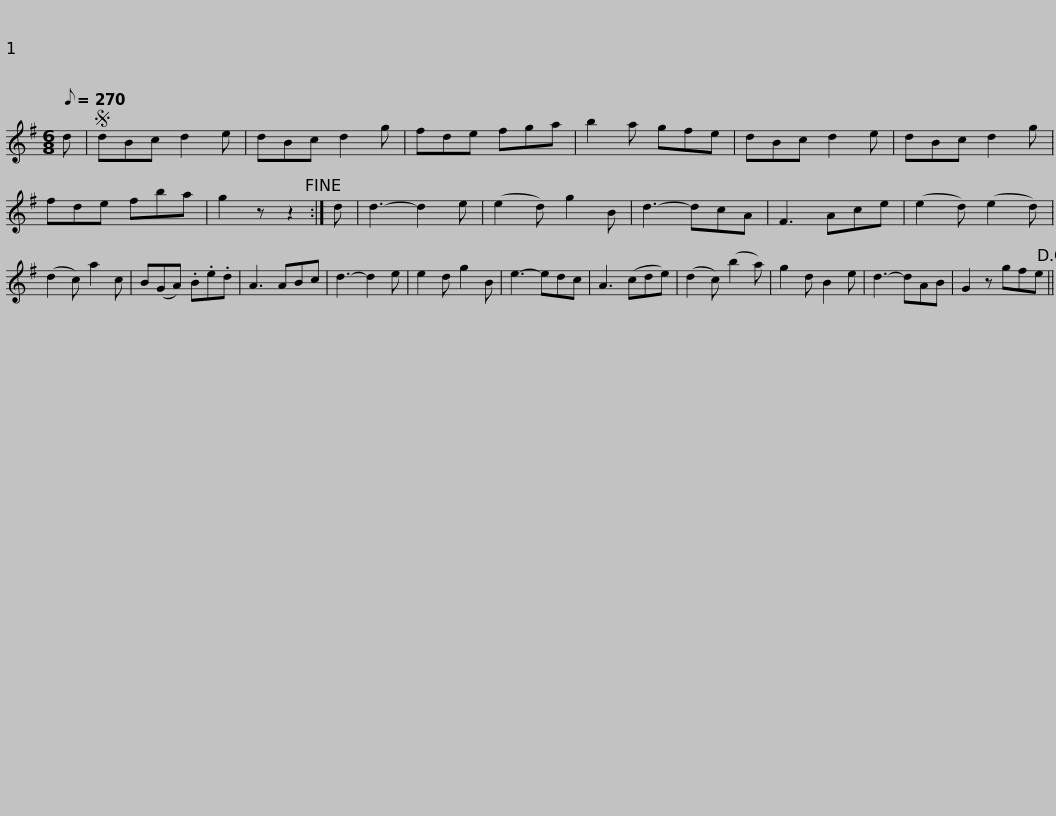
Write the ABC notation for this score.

X:1
L:1/8
Q:1/8=270
M:6/8
I:linebreak $
K:none
V:1 treble transpose="8 "
V:1
[K:G] d |S dBc d2 e | dBc d2 g | fde fga | b2 a gfe | %5
 dBc d2 e | dBc d2 g | fde fba | g2 z z2!fine! :|$ d | %10
 d3- d2 e | (e2 d) g2 B | d3- dcA | F3 Ace | (e2 d) (e2 d) | %15
 (d2 c) a2 c | B(GA) .B.e.d | A3 ABc | d3- d2 e | e2 d g2 B |$ %20
 e3- edc | A3 (cde) | (d2 c) (b2 a) | g2 d B2 e | d3- dAB | %25
 G2 z gfe!D.C.! || %26
